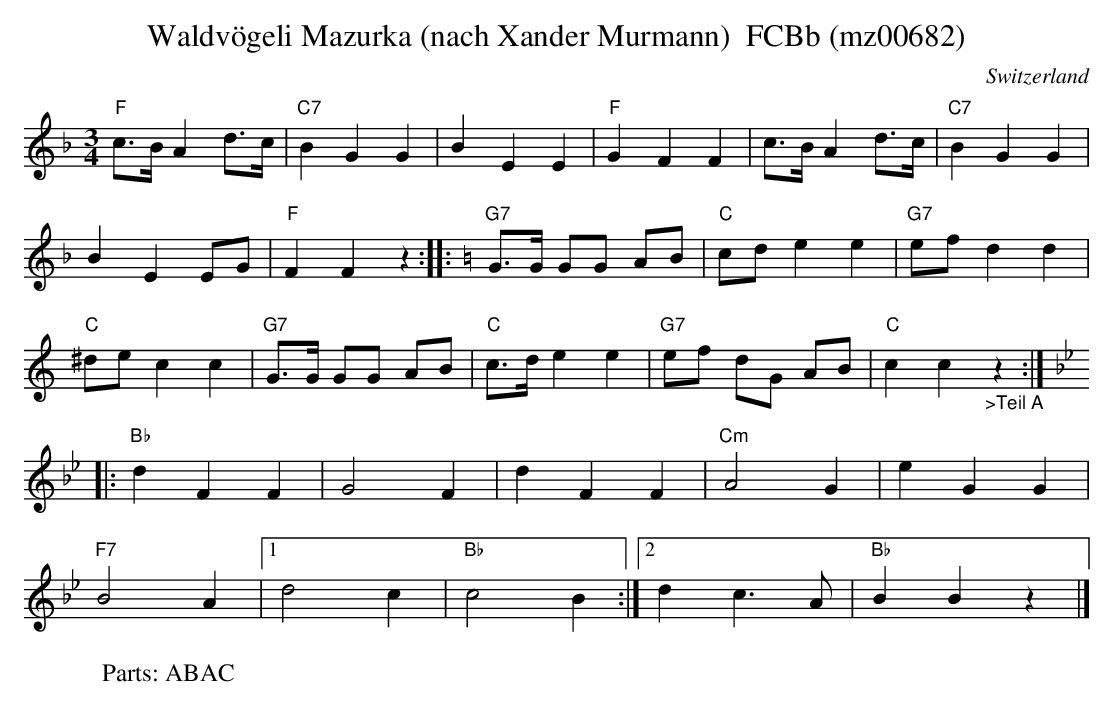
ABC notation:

X:1
T: Waldvögeli Mazurka (nach Xander Murmann)  FCBb (mz00682)
O:Switzerland
M:3/4
L:1/8
K:F major
"F"c>BA2d>c | "C7"B2G2G2 | B2E2E2 | "F"G2F2F2 | c>BA2d>c | "C7"B2G2G2 |
B2E2EG | "F"F2F2z2 :: [K:C] "G7"G>G GG AB | "C"cde2e2 | "G7"efd2d2 |
"C"^dec2c2 | "G7"G>G GG AB | "C"c>de2e2 | "G7"ef dG AB | "C"c2c2"_>Teil A"z2 :: [K:Bb] [L:1/4]
"Bb"dFF | G2F | dFF | "Cm"A2G | eGG |
"F7"B2A |1 d2c | "Bb"c2B :|2 dc>A | "Bb"BBz |]
W: Parts: ABAC
